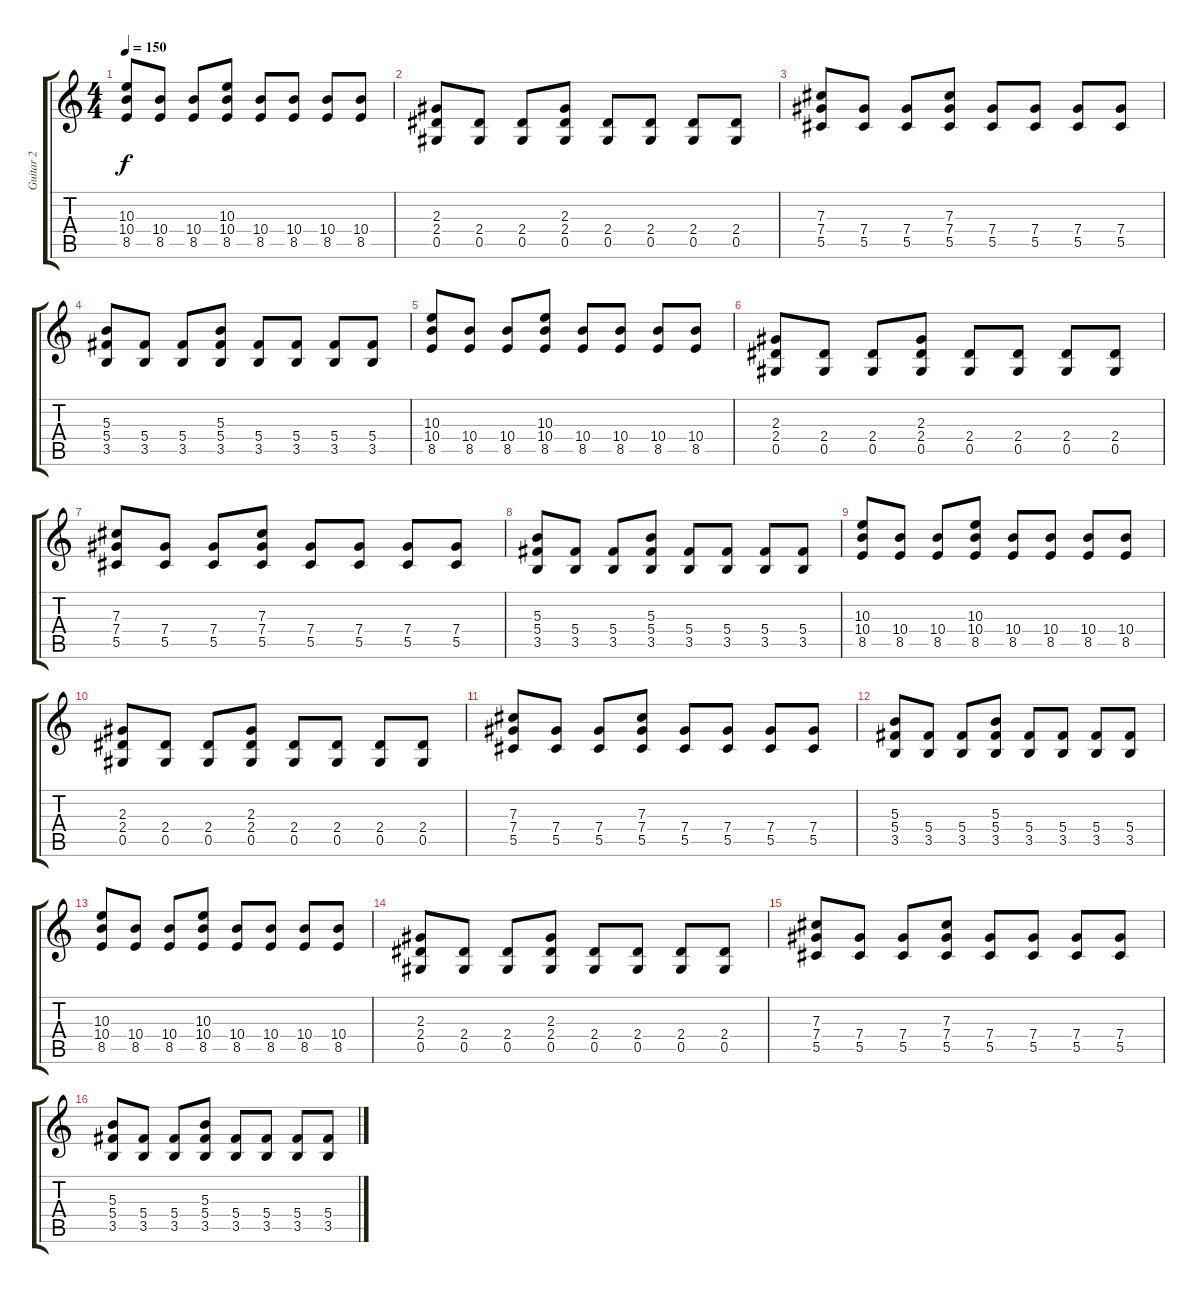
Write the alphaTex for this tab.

\track ("Guitar 2" "Guitar 2") {instrument distortionguitar}
\staff {score tabs}
\tuning (Eb4 Bb3 Gb3 Db3 Ab2 Eb2) {hide}
\ts (4 4)
\tempo 150
\clef g2
\ks c
(10.3 10.4 8.5).8{dy f} (10.4 8.5).8 (10.4 8.5).8 (10.3 10.4 8.5).8 (10.4 8.5).8 (10.4 8.5).8 (10.4 8.5).8 (10.4 8.5).8 |
(2.3 2.4 0.5).8 (2.4 0.5).8 (2.4 0.5).8 (2.3 2.4 0.5).8 (2.4 0.5).8 (2.4 0.5).8 (2.4 0.5).8 (2.4 0.5).8 |
(7.3 7.4 5.5).8 (7.4 5.5).8 (7.4 5.5).8 (7.3 7.4 5.5).8 (7.4 5.5).8 (7.4 5.5).8 (7.4 5.5).8 (7.4 5.5).8 |
(5.3 5.4 3.5).8 (5.4 3.5).8 (5.4 3.5).8 (5.3 5.4 3.5).8 (5.4 3.5).8 (5.4 3.5).8 (5.4 3.5).8 (5.4 3.5).8 |
(10.3 10.4 8.5).8 (10.4 8.5).8 (10.4 8.5).8 (10.3 10.4 8.5).8 (10.4 8.5).8 (10.4 8.5).8 (10.4 8.5).8 (10.4 8.5).8 |
(2.3 2.4 0.5).8 (2.4 0.5).8 (2.4 0.5).8 (2.3 2.4 0.5).8 (2.4 0.5).8 (2.4 0.5).8 (2.4 0.5).8 (2.4 0.5).8 |
(7.3 7.4 5.5).8 (7.4 5.5).8 (7.4 5.5).8 (7.3 7.4 5.5).8 (7.4 5.5).8 (7.4 5.5).8 (7.4 5.5).8 (7.4 5.5).8 |
(5.3 5.4 3.5).8 (5.4 3.5).8 (5.4 3.5).8 (5.3 5.4 3.5).8 (5.4 3.5).8 (5.4 3.5).8 (5.4 3.5).8 (5.4 3.5).8 |
(10.3 10.4 8.5).8 (10.4 8.5).8 (10.4 8.5).8 (10.3 10.4 8.5).8 (10.4 8.5).8 (10.4 8.5).8 (10.4 8.5).8 (10.4 8.5).8 |
(2.3 2.4 0.5).8 (2.4 0.5).8 (2.4 0.5).8 (2.3 2.4 0.5).8 (2.4 0.5).8 (2.4 0.5).8 (2.4 0.5).8 (2.4 0.5).8 |
(7.3 7.4 5.5).8 (7.4 5.5).8 (7.4 5.5).8 (7.3 7.4 5.5).8 (7.4 5.5).8 (7.4 5.5).8 (7.4 5.5).8 (7.4 5.5).8 |
(5.3 5.4 3.5).8 (5.4 3.5).8 (5.4 3.5).8 (5.3 5.4 3.5).8 (5.4 3.5).8 (5.4 3.5).8 (5.4 3.5).8 (5.4 3.5).8 |
(10.3 10.4 8.5).8 (10.4 8.5).8 (10.4 8.5).8 (10.3 10.4 8.5).8 (10.4 8.5).8 (10.4 8.5).8 (10.4 8.5).8 (10.4 8.5).8 |
(2.3 2.4 0.5).8 (2.4 0.5).8 (2.4 0.5).8 (2.3 2.4 0.5).8 (2.4 0.5).8 (2.4 0.5).8 (2.4 0.5).8 (2.4 0.5).8 |
(7.3 7.4 5.5).8 (7.4 5.5).8 (7.4 5.5).8 (7.3 7.4 5.5).8 (7.4 5.5).8 (7.4 5.5).8 (7.4 5.5).8 (7.4 5.5).8 |
(5.3 5.4 3.5).8 (5.4 3.5).8 (5.4 3.5).8 (5.3 5.4 3.5).8 (5.4 3.5).8 (5.4 3.5).8 (5.4 3.5).8 (5.4 3.5).8
